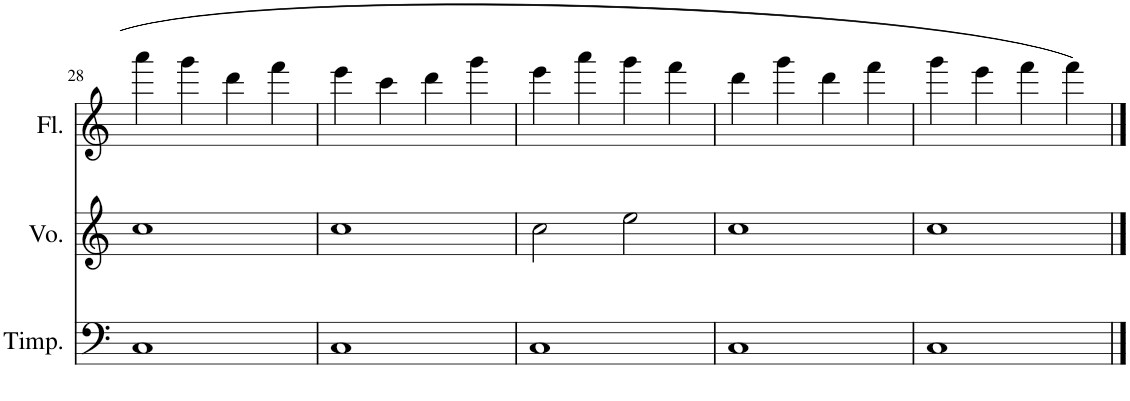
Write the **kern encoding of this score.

**kern	**kern	**kern
*part3	*part2	*part1
*staff3	*staff2	*staff1
*I"Timpani	*I"Voice	*I"Flute
*I'Timp.	*I'Vo.	*I'Fl.
!!LO:PB:g=z
*clefF4	*clefG2	*clefG2
*k[]	*k[]	*k[]
*M4/4	*M4/4	*M4/4
=28	=28	=28
1C	1cc	4aaa\
.	.	4ggg\
.	.	4ddd\
.	.	4fff\
=29	=29	=29
1C	1cc	4eee\
.	.	4ccc\
.	.	4ddd\
.	.	4ggg\
=30	=30	=30
1C	2cc\	4eee\
.	.	4aaa\
.	2ee\	4ggg\
.	.	4fff\
=31	=31	=31
1C	1cc	4ddd\
.	.	4ggg\
.	.	4ddd\
.	.	4fff\
=32	=32	=32
1C	1cc	4ggg\
.	.	4eee\
.	.	4fff\
.	.	4fff\
==	==	==
*-	*-	*-
